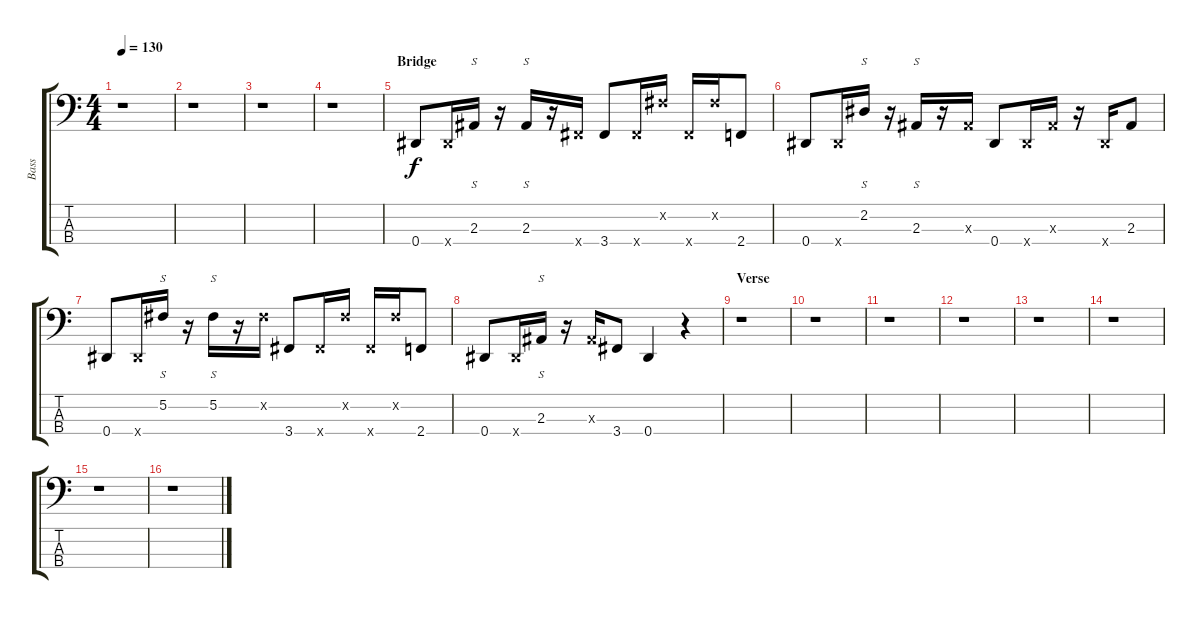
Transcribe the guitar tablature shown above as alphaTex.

\track ("Bass" "Bass") {instrument electricbassfinger}
\staff {score tabs}
\tuning (Gb2 Db2 Ab1 Eb1) {hide}
\ts (4 4)
\tempo 130
\clef f4
\ks c
r.1{dy f} |
r.1 |
r.1 |
r.1 |
\section ("" "Bridge")
0.4.8 0.4{x}.16 2.3.16{s} r.16 2.3.16{s} r.16 3.4{x}.16 3.4.8 3.4{x}.16 5.2{x}.16 3.4{x}.16 5.2{x}.16 2.4.8 |
0.4.8 0.4{x}.16 2.2.16{s} r.16 2.3.16{s} r.16 2.3{x}.16 0.4.8 0.4{x}.16 2.3{x}.16 r.16 0.4{x}.16 2.3.8 |
0.4.8 0.4{x}.16 5.2.16{s} r.16 5.2.16{s} r.16 5.2{x}.16 3.4.8 3.4{x}.16 5.2{x}.16 3.4{x}.16 5.2{x}.16 2.4.8 |
0.4.8 0.4{x}.16 2.3.16{s} r.16 2.3{x}.16 3.4.8 0.4.4 r.4 |
\section ("" "Verse")
r.1 |
r.1 |
r.1 |
r.1 |
r.1 |
r.1 |
r.1 |
r.1
